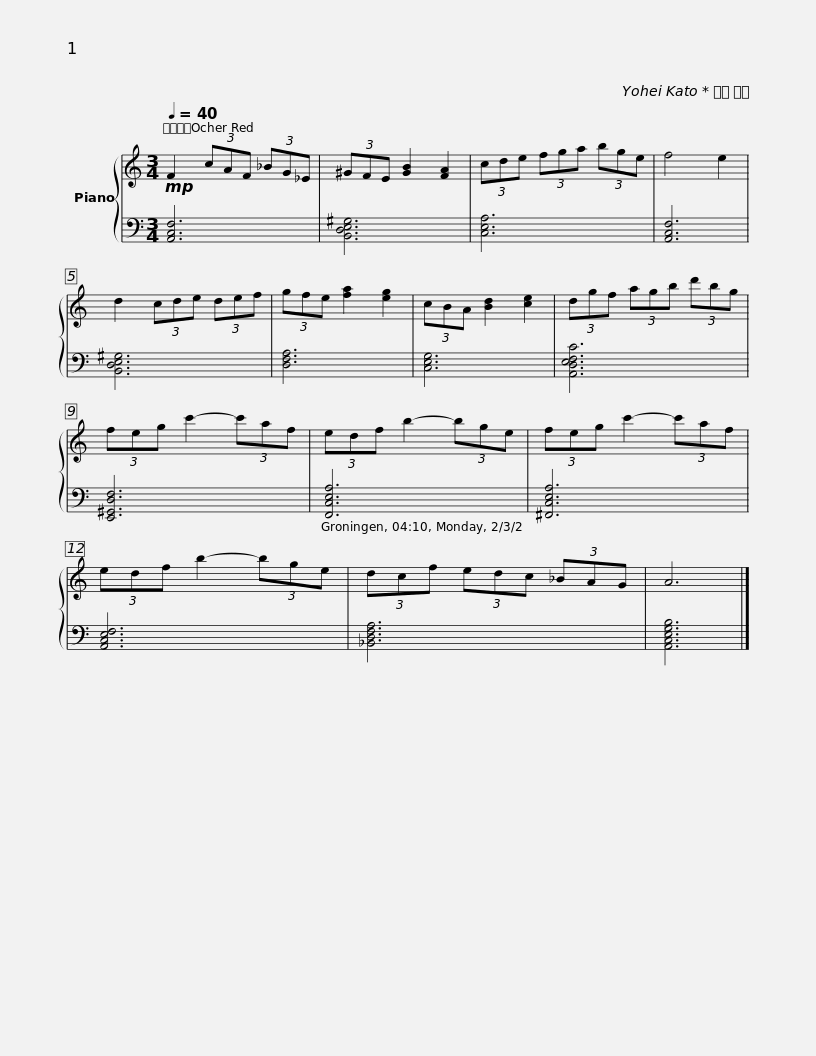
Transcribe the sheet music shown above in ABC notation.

X:1
%%score { 1 | 2 }
L:1/8
Q:1/4=40
M:3/4
I:linebreak $
K:C
V:1 treble
V:2 bass
V:1
!mp! F2 (3cAF (3_BG_E | (3^GFE [GB]2 [FA]2 | (3cde (3fga (3bge | f4 e2 | d2 (3cde (3def |$ %5
 (3gfe [fa]2 [eg]2 | (3cBA [Bd]2 [ce]2 | (3dgf (3agb (3d'bg | (3feg c'2- (3c'af |$ (3edf b2- (3bge | %10
 (3feg c'2- (3c'af | (3edf b2- (3bge | (3dcf (3edc (3_BAG | A6 |] %14
V:2
 [A,,C,F,]6 | [B,,D,E,^G,]6 | [C,E,A,]6 | [A,,C,F,]6 | [B,,D,E,^G,]6 |$ %5
 [D,F,A,]6 | [C,E,G,]6 | [A,,D,E,F,C]6 | [E,,^G,,D,F,]6 |$ [F,,C,E,A,]6 | %10
 [^F,,C,E,A,]6 | [A,,C,E,F,]6 | [_B,,D,F,A,]6 | [A,,C,E,G,B,]6 |] %14
